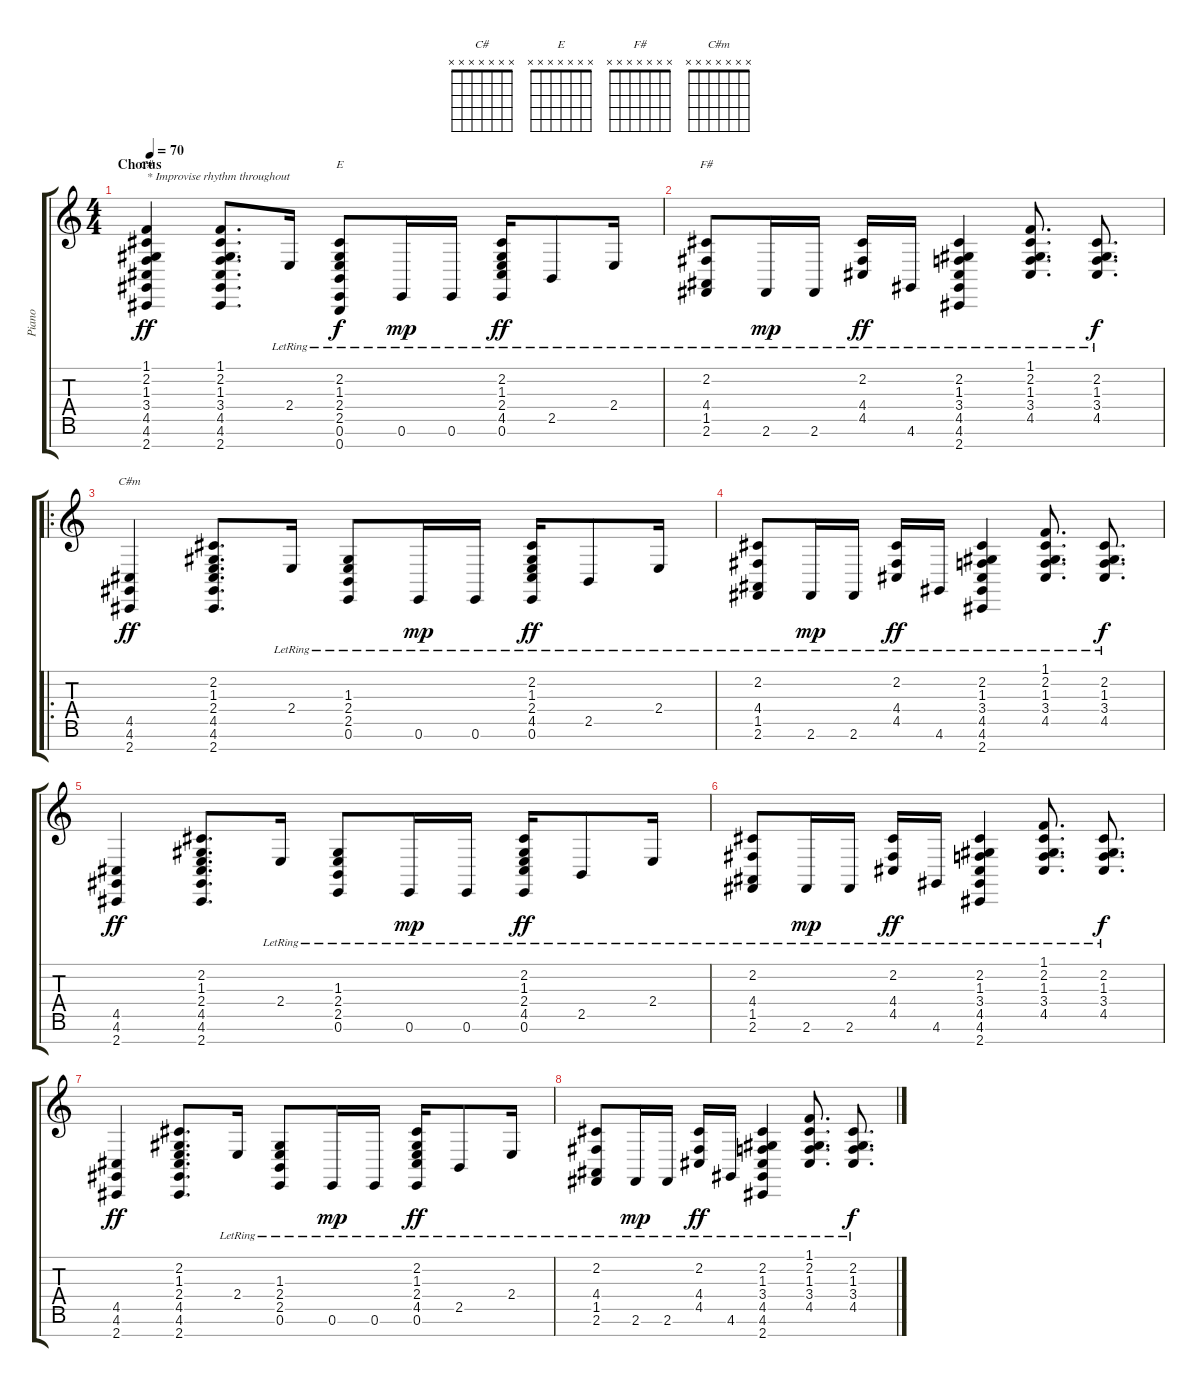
\track ("Piano" "Piano") {instrument acousticgrandpiano}
\staff {score tabs}
\tuning (E4 B3 G3 D3 A2 E2 B1) {hide}
\chord ("C#" x x x x x x x)
\chord ("E" x x x x x x x)
\chord ("F#" x x x x x x x)
\chord ("C#m" x x x x x x x)
\ts (4 4)
\section ("" "Chorus")
\tempo 70
\clef g2
\ks c
(1.1 2.2 1.3 3.4 4.5 4.6 2.7).4{ch "C#" txt "* Improvise rhythm throughout" dy ff} (1.1 2.2 1.3 3.4 4.5 4.6 2.7).8{d} 2.4{lr}.16 (2.2{lr} 1.3{lr} 2.4{lr} 2.5{lr} 0.6{lr} 0.7{lr}).8{ch "E" dy f} 0.6{lr}.16{dy mp} 0.6{lr}.16 (2.2{lr} 1.3{lr} 2.4{lr} 4.5{lr} 0.6{lr}).16{dy ff} 2.5{lr}.8 2.4{lr}.16 |
(2.2{lr} 4.4{lr} 1.5{lr} 2.6{lr}).8{ch "F#"} 2.6{lr}.16{dy mp} 2.6{lr}.16 (2.2{lr} 4.4 4.5{lr}).16{dy ff} 4.6{lr}.16 (2.2{lr} 1.3{lr} 3.4{lr} 4.5{lr} 4.6{lr} 2.7{lr}).4 (1.1{lr} 2.2{lr} 1.3{lr} 3.4{lr} 4.5{lr}).8{d} (2.2{lr} 1.3{lr} 3.4{lr} 4.5{lr}).8{d dy f} |
\ro
(4.5 4.6 2.7).4{ch "C#m" dy ff} (2.2 1.3 2.4 4.5 4.6 2.7).8{d} 2.4{lr}.16 (1.3{lr} 2.4{lr} 2.5{lr} 0.6{lr}).8 0.6{lr}.16{dy mp} 0.6{lr}.16 (2.2{lr} 1.3{lr} 2.4{lr} 4.5{lr} 0.6{lr}).16{dy ff} 2.5{lr}.8 2.4{lr}.16 |
(2.2{lr} 4.4{lr} 1.5{lr} 2.6{lr}).8 2.6{lr}.16{dy mp} 2.6{lr}.16 (2.2{lr} 4.4 4.5{lr}).16{dy ff} 4.6{lr}.16 (2.2{lr} 1.3{lr} 3.4{lr} 4.5{lr} 4.6{lr} 2.7{lr}).4 (1.1{lr} 2.2{lr} 1.3{lr} 3.4{lr} 4.5{lr}).8{d} (2.2{lr} 1.3{lr} 3.4{lr} 4.5{lr}).8{d dy f} |
(4.5 4.6 2.7).4{dy ff} (2.2 1.3 2.4 4.5 4.6 2.7).8{d} 2.4{lr}.16 (1.3{lr} 2.4{lr} 2.5{lr} 0.6{lr}).8 0.6{lr}.16{dy mp} 0.6{lr}.16 (2.2{lr} 1.3{lr} 2.4{lr} 4.5{lr} 0.6{lr}).16{dy ff} 2.5{lr}.8 2.4{lr}.16 |
(2.2{lr} 4.4{lr} 1.5{lr} 2.6{lr}).8 2.6{lr}.16{dy mp} 2.6{lr}.16 (2.2{lr} 4.4 4.5{lr}).16{dy ff} 4.6{lr}.16 (2.2{lr} 1.3{lr} 3.4{lr} 4.5{lr} 4.6{lr} 2.7{lr}).4 (1.1{lr} 2.2{lr} 1.3{lr} 3.4{lr} 4.5{lr}).8{d} (2.2{lr} 1.3{lr} 3.4{lr} 4.5{lr}).8{d dy f} |
(4.5 4.6 2.7).4{dy ff} (2.2 1.3 2.4 4.5 4.6 2.7).8{d} 2.4{lr}.16 (1.3{lr} 2.4{lr} 2.5{lr} 0.6{lr}).8 0.6{lr}.16{dy mp} 0.6{lr}.16 (2.2{lr} 1.3{lr} 2.4{lr} 4.5{lr} 0.6{lr}).16{dy ff} 2.5{lr}.8 2.4{lr}.16 |
(2.2{lr} 4.4{lr} 1.5{lr} 2.6{lr}).8 2.6{lr}.16{dy mp} 2.6{lr}.16 (2.2{lr} 4.4 4.5{lr}).16{dy ff} 4.6{lr}.16 (2.2{lr} 1.3{lr} 3.4{lr} 4.5{lr} 4.6{lr} 2.7{lr}).4 (1.1{lr} 2.2{lr} 1.3{lr} 3.4{lr} 4.5{lr}).8{d} (2.2{lr} 1.3{lr} 3.4{lr} 4.5{lr}).8{d dy f}
